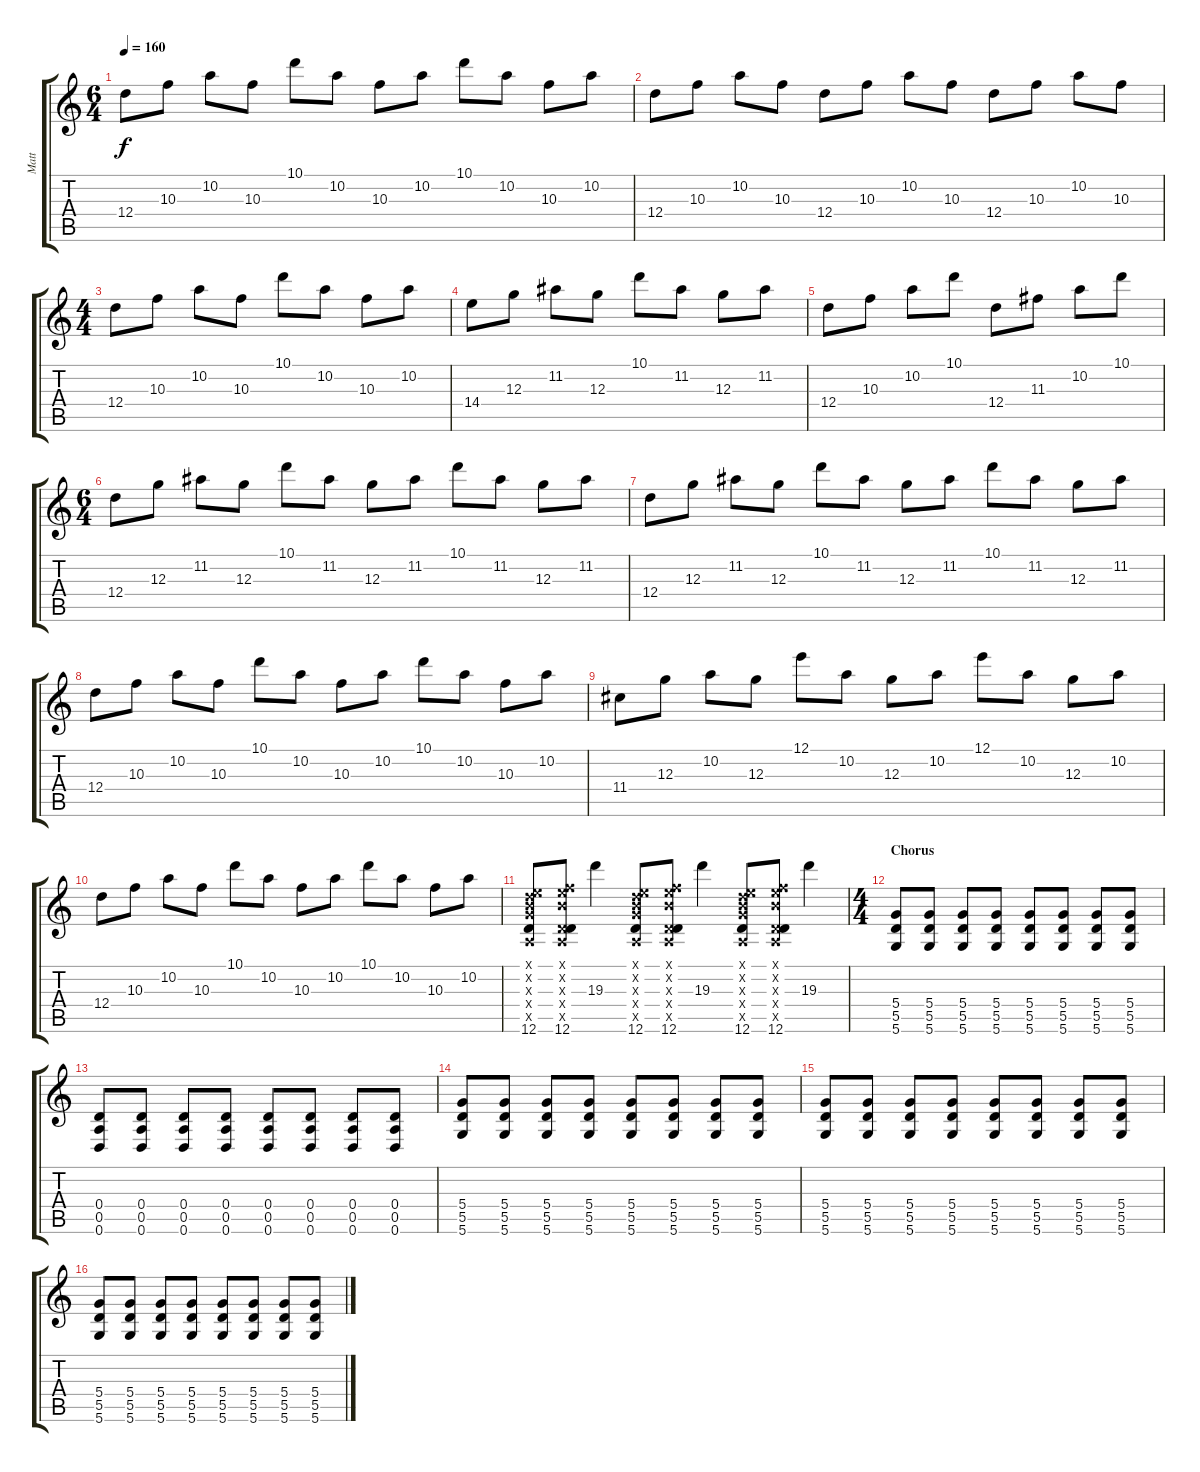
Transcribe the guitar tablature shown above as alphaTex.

\track ("Matt" "Matt") {instrument distortionguitar}
\staff {score tabs}
\tuning (E4 B3 G3 D3 A2 D2) {hide}
\ts (6 4)
\tempo 160
\clef g2
\ks c
12.4.8{dy f} 10.3.8 10.2.8 10.3.8 10.1.8 10.2.8 10.3.8 10.2.8 10.1.8 10.2.8 10.3.8 10.2.8 |
12.4.8 10.3.8 10.2.8 10.3.8 12.4.8 10.3.8 10.2.8 10.3.8 12.4.8 10.3.8 10.2.8 10.3.8 |
\ts (4 4)
12.4.8 10.3.8 10.2.8 10.3.8 10.1.8 10.2.8 10.3.8 10.2.8 |
14.4.8 12.3.8 11.2.8 12.3.8 10.1.8 11.2.8 12.3.8 11.2.8 |
12.4.8 10.3.8 10.2.8 10.1.8 12.4.8 11.3.8 10.2.8 10.1.8 |
\ts (6 4)
12.4.8 12.3.8 11.2.8 12.3.8 10.1.8 11.2.8 12.3.8 11.2.8 10.1.8 11.2.8 12.3.8 11.2.8 |
12.4.8 12.3.8 11.2.8 12.3.8 10.1.8 11.2.8 12.3.8 11.2.8 10.1.8 11.2.8 12.3.8 11.2.8 |
12.4.8 10.3.8 10.2.8 10.3.8 10.1.8 10.2.8 10.3.8 10.2.8 10.1.8 10.2.8 10.3.8 10.2.8 |
11.4.8 12.3.8 10.2.8 12.3.8 12.1.8 10.2.8 12.3.8 10.2.8 12.1.8 10.2.8 12.3.8 10.2.8 |
12.4.8 10.3.8 10.2.8 10.3.8 10.1.8 10.2.8 10.3.8 10.2.8 10.1.8 10.2.8 10.3.8 10.2.8 |
(0.1{x} 0.2{x} 0.3{x} 12.4{x} 0.5{x} 12.6).8 (0.1{x} 0.2{x} 10.3{x} 0.4{x} 0.5{x} 12.6).8 19.3.4 (0.1{x} 0.2{x} 0.3{x} 12.4{x} 0.5{x} 12.6).8 (0.1{x} 0.2{x} 10.3{x} 0.4{x} 0.5{x} 12.6).8 19.3.4 (0.1{x} 0.2{x} 0.3{x} 12.4{x} 0.5{x} 12.6).8 (0.1{x} 0.2{x} 10.3{x} 0.4{x} 0.5{x} 12.6).8 19.3.4 |
\ts (4 4)
\section ("" "Chorus")
(5.4 5.5 5.6).8 (5.4 5.5 5.6).8 (5.4 5.5 5.6).8 (5.4 5.5 5.6).8 (5.4 5.5 5.6).8 (5.4 5.5 5.6).8 (5.4 5.5 5.6).8 (5.4 5.5 5.6).8 |
(0.4 0.5 0.6).8 (0.4 0.5 0.6).8 (0.4 0.5 0.6).8 (0.4 0.5 0.6).8 (0.4 0.5 0.6).8 (0.4 0.5 0.6).8 (0.4 0.5 0.6).8 (0.4 0.5 0.6).8 |
(5.4 5.5 5.6).8 (5.4 5.5 5.6).8 (5.4 5.5 5.6).8 (5.4 5.5 5.6).8 (5.4 5.5 5.6).8 (5.4 5.5 5.6).8 (5.4 5.5 5.6).8 (5.4 5.5 5.6).8 |
(5.4 5.5 5.6).8 (5.4 5.5 5.6).8 (5.4 5.5 5.6).8 (5.4 5.5 5.6).8 (5.4 5.5 5.6).8 (5.4 5.5 5.6).8 (5.4 5.5 5.6).8 (5.4 5.5 5.6).8 |
(5.4 5.5 5.6).8 (5.4 5.5 5.6).8 (5.4 5.5 5.6).8 (5.4 5.5 5.6).8 (5.4 5.5 5.6).8 (5.4 5.5 5.6).8 (5.4 5.5 5.6).8 (5.4 5.5 5.6).8
